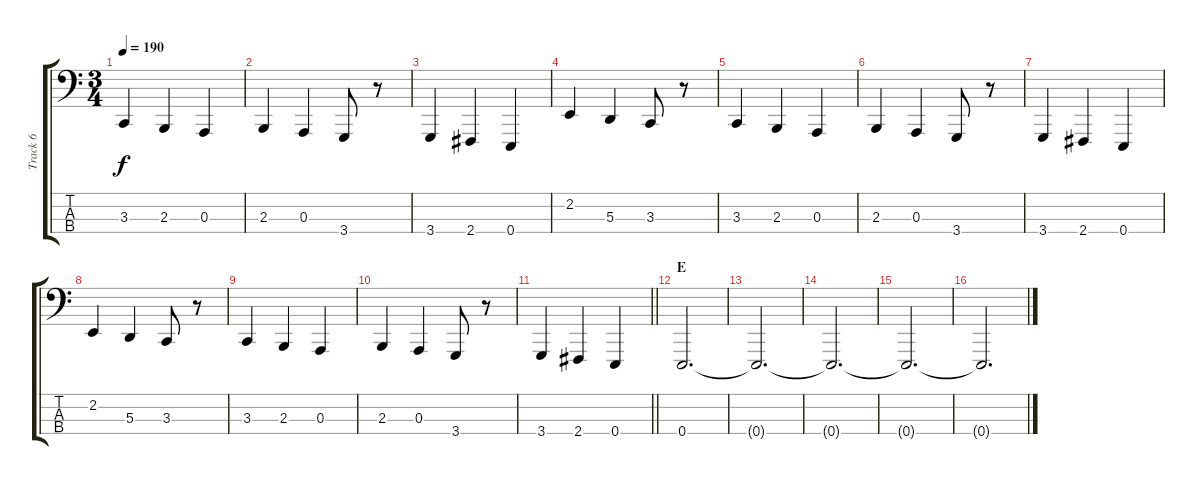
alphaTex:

\track ("Track 6" "Track 6") {instrument cello}
\staff {score tabs}
\tuning (G2 D2 A1 E1) {hide}
\ts (3 4)
\tempo 190
\clef f4
\ks c
3.3.4{dy f} 2.3.4 0.3.4 |
2.3.4 0.3.4 3.4.8 r.8 |
3.4.4 2.4.4 0.4.4 |
2.2.4 5.3.4 3.3.8 r.8 |
3.3.4 2.3.4 0.3.4 |
2.3.4 0.3.4 3.4.8 r.8 |
3.4.4 2.4.4 0.4.4 |
2.2.4 5.3.4 3.3.8 r.8 |
3.3.4 2.3.4 0.3.4 |
2.3.4 0.3.4 3.4.8 r.8 |
\barLineRight lightlight
3.4.4 2.4.4 0.4.4 |
\section ("" "E")
0.4.2{d instrument cello} |
0.4{t}.2{d} |
0.4{t}.2{d} |
0.4{t}.2{d volume 0} |
0.4{t}.2{d}
